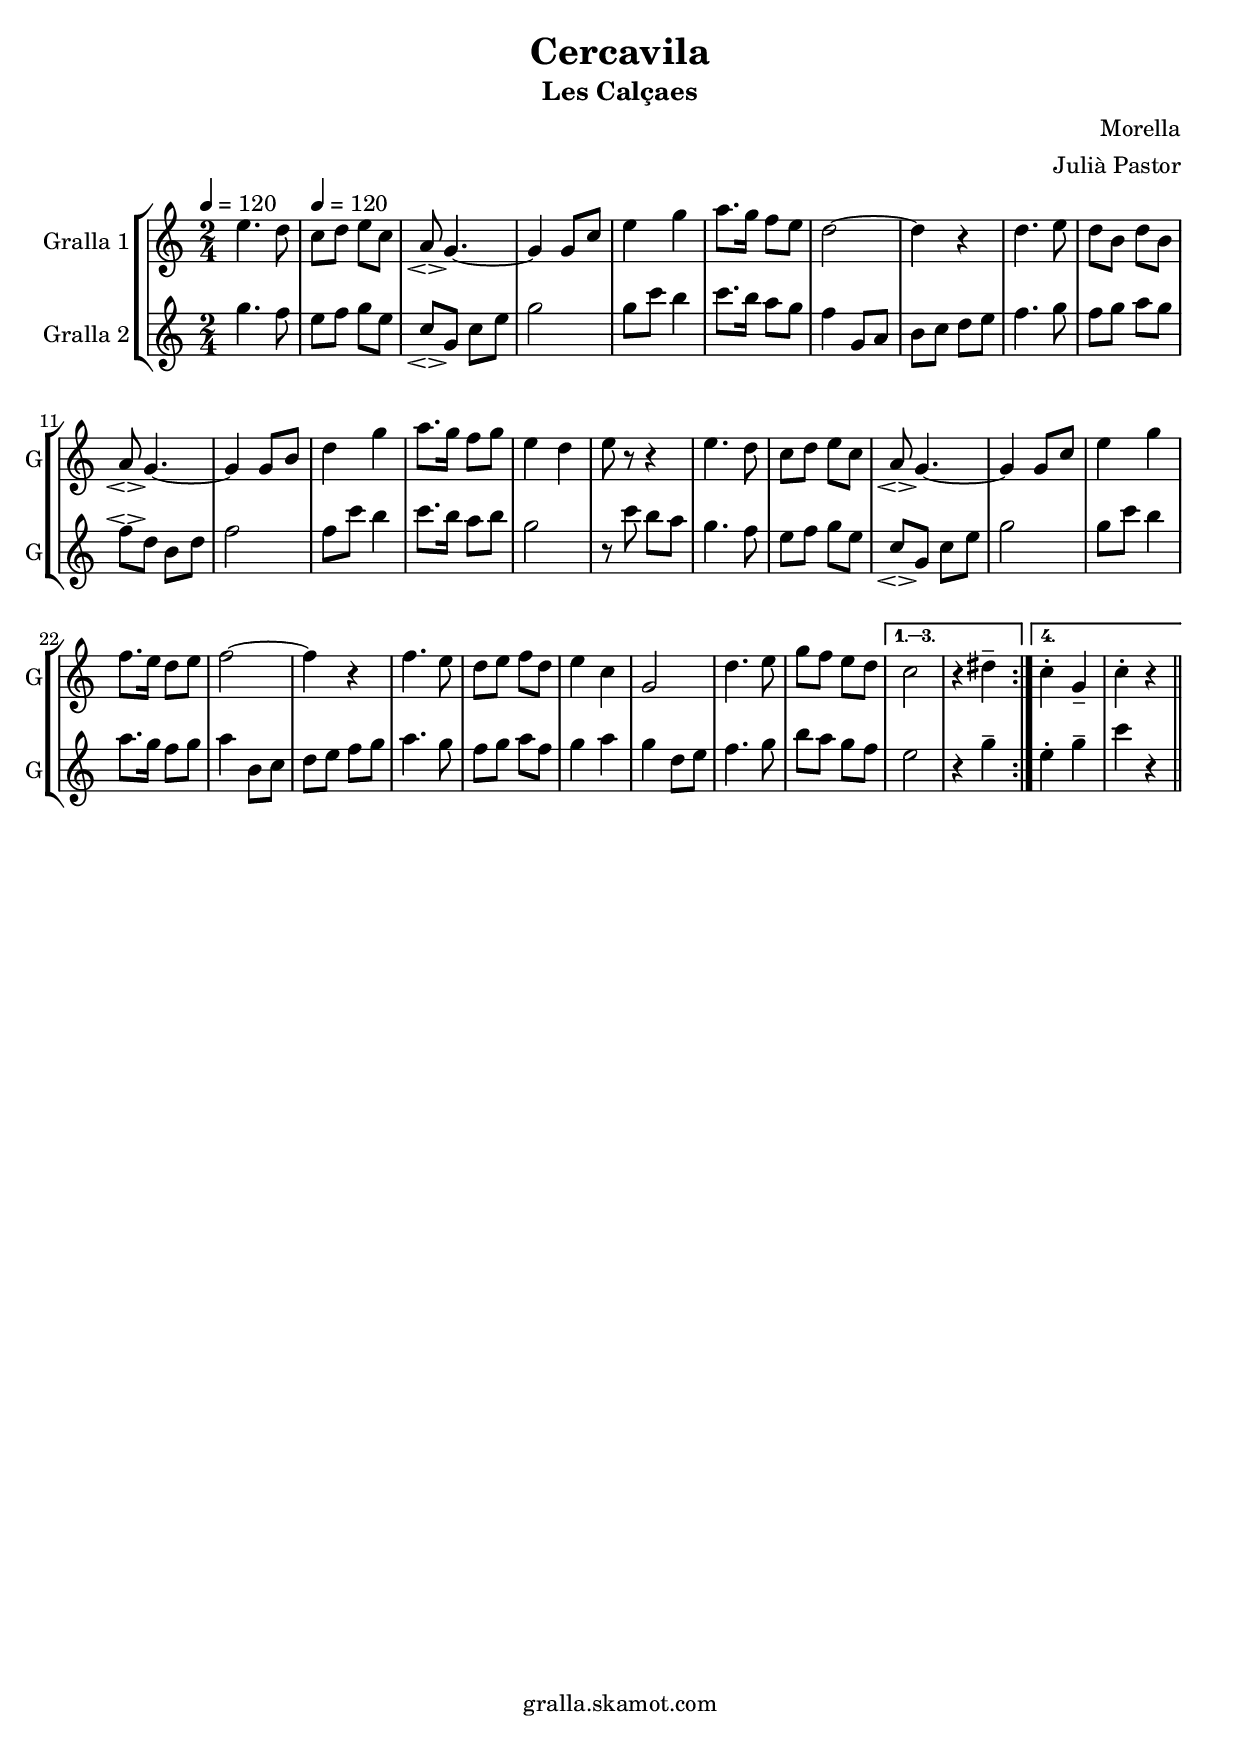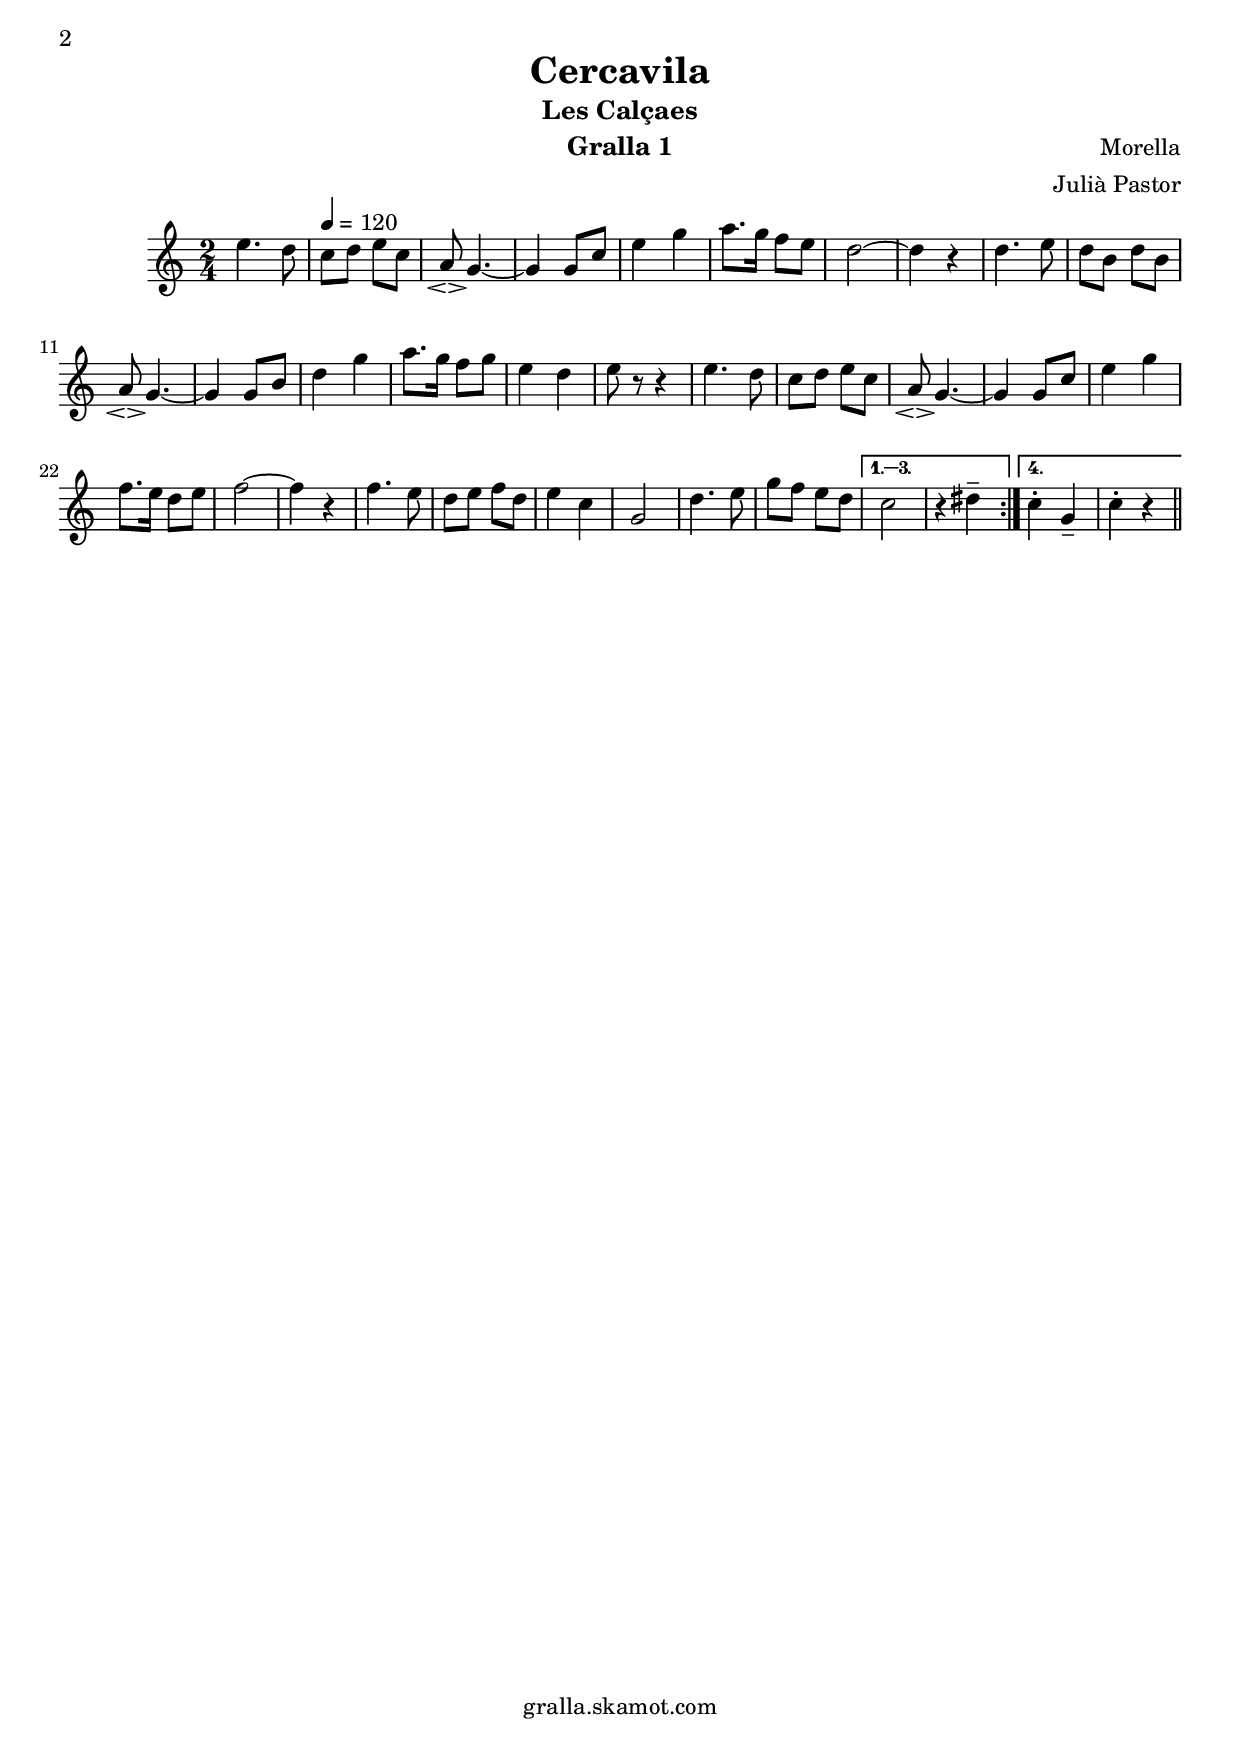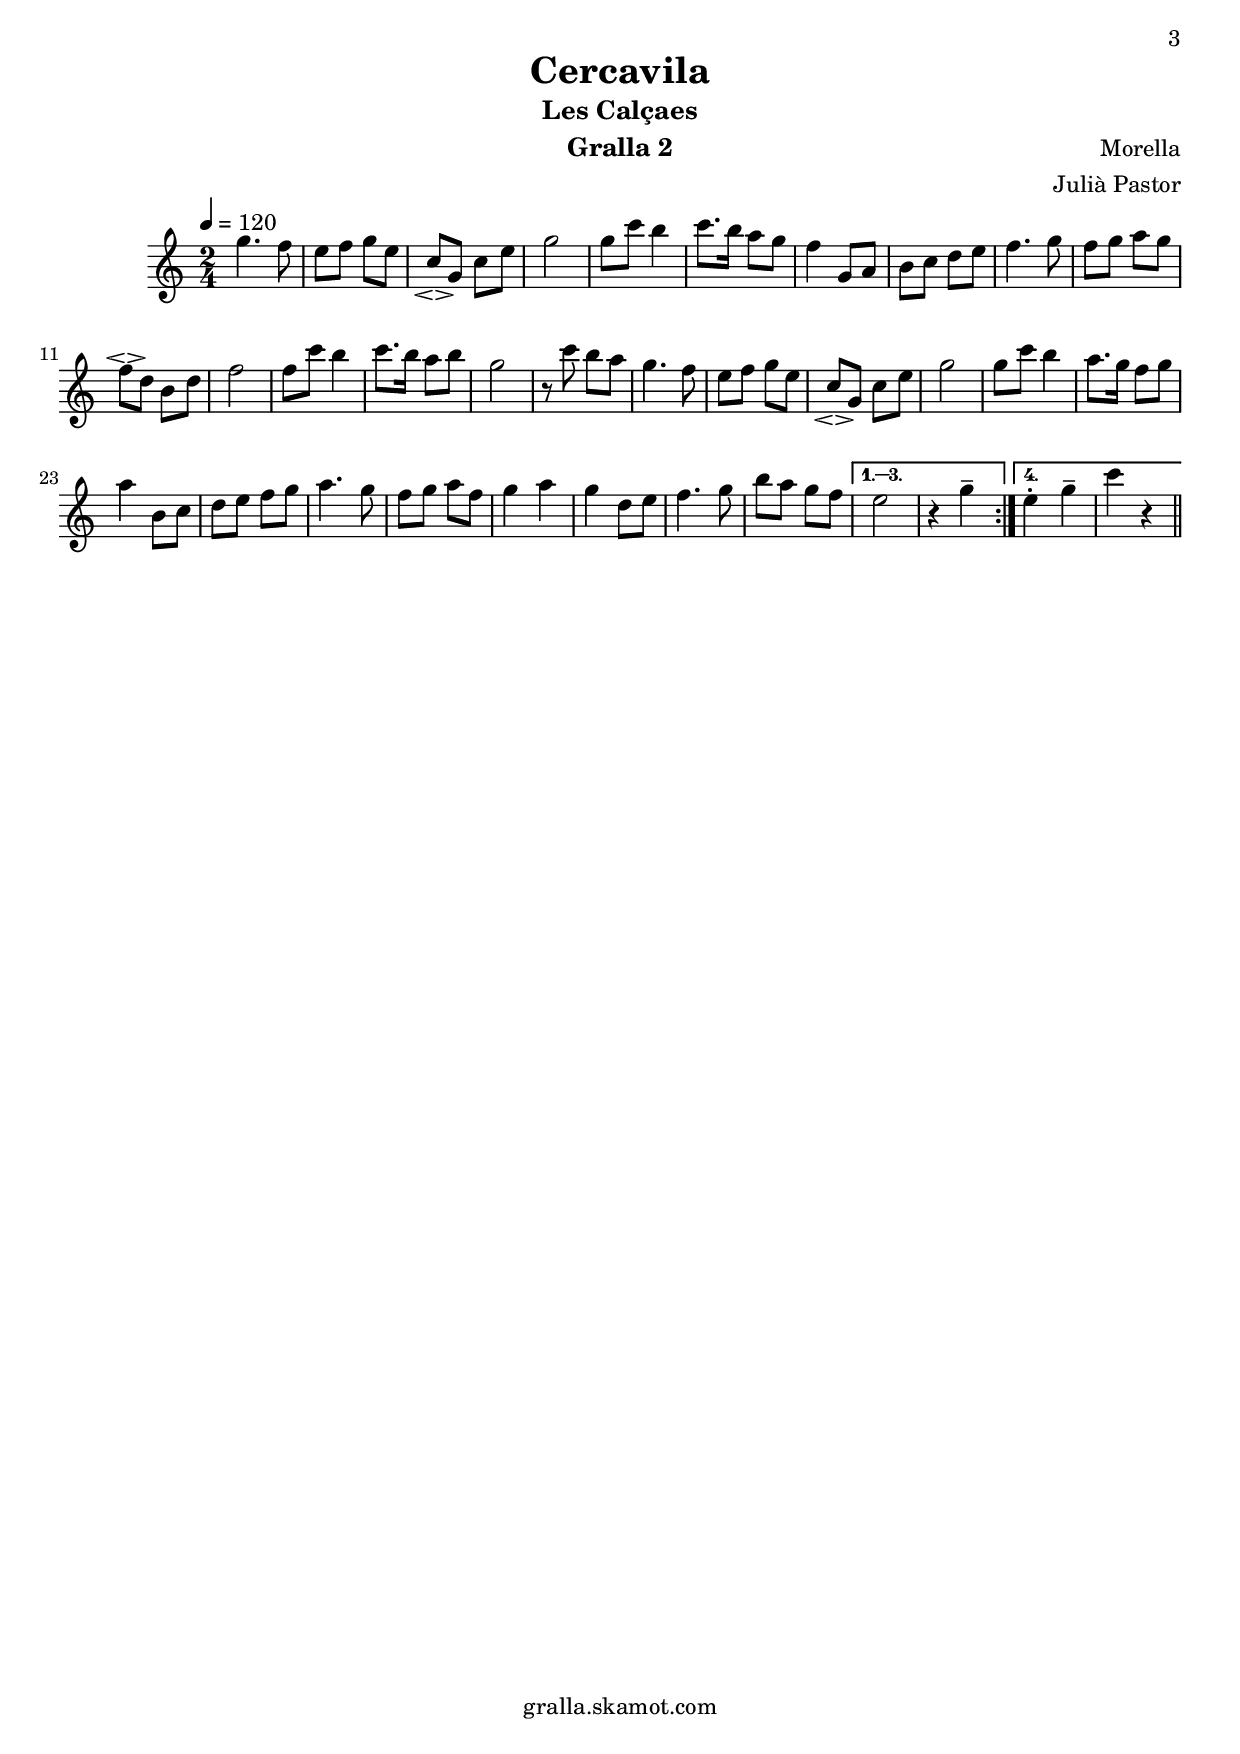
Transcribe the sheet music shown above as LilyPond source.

\version "2.16.2"

\header {
  dedication=""
  title="Cercavila"
  subtitle="Les Calçaes"
  subsubtitle=""
  poet=""
  meter=""
  piece=""
  composer="Morella"
  arranger="Julià Pastor"
  opus=""
  instrument=""
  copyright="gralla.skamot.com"
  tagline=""
}

liniaroAa =
\relative e''
{
  \clef treble
  \key c \major
  \time 2/4
  \repeat volta 4 { e4. d8 \tempo 4 = 120  |
  c8 d e c  |
  a8 \espressivo g4. ~  |
  g4 g8 c  |
  %05
  e4 g  |
  a8. g16 f8 e  |
  d2 ~  |
  d4 r  |
  d4. e8  |
  %10
  d8 b d b  |
  a8 \espressivo g4. ~  |
  g4 g8 b  |
  d4 g  |
  a8. g16 f8 g  |
  %15
  e4 d  |
  e8 r r4  | % kompletite
  e4. d8  |
  c8 d e c  |
  a8 \espressivo g4. ~  |
  %20
  g4 g8 c  |
  e4 g  |
  f8. e16 d8 e  |
  f2 ~  |
  f4 r  |
  %25
  f4. e8  |
  d8 e f d  |
  e4 c  |
  g2  |
  d'4. e8  |
  %30
  g8 f e d }
  \alternative { { c2  |
  r4 dis -- }
  { c4 -. g --  |
  c4 -. -. r } } \bar "||"
}

liniaroAb =
\relative g''
{
  \tempo 4 = 120
  \clef treble
  \key c \major
  \time 2/4
  \repeat volta 4 { g4. f8  |
  e8 f g e  |
  c8 \espressivo g c e  |
  g2  |
  %05
  g8 c b4  |
  c8. b16 a8 g  |
  f4 g,8 a  |
  b8 c d e  |
  f4. g8  |
  %10
  f8 g a g  |
  f8 \espressivo d b d  |
  f2  |
  f8 c' b4  |
  c8. b16 a8 b  |
  %15
  g2  |
  r8 c b a  |
  g4. f8  |
  e8 f g e  |
  c8 \espressivo g c e  |
  %20
  g2  |
  g8 c b4  |
  a8. g16 f8 g  |
  a4 b,8 c  |
  d8 e f g  |
  %25
  a4. g8  |
  f8 g a f  |
  g4 a  |
  g4 d8 e  |
  f4. g8  |
  %30
  b8 a g f }
  \alternative { { e2  |
  r4 g -- }
  { e4 -. g --  |
  c4 r } } \bar "||"
}

\bookpart {
  \score {
    \new StaffGroup {
      \override Score.RehearsalMark.self-alignment-X = #LEFT
      <<
        \new Staff \with {instrumentName = #"Gralla 1" shortInstrumentName = #"G"} \liniaroAa
        \new Staff \with {instrumentName = #"Gralla 2" shortInstrumentName = #"G"} \liniaroAb
      >>
    }
    \layout {}
  }
  \score { \unfoldRepeats
    \new StaffGroup {
      \override Score.RehearsalMark.self-alignment-X = #LEFT
      <<
        \new Staff \with {instrumentName = #"Gralla 1" shortInstrumentName = #"G"} \liniaroAa
        \new Staff \with {instrumentName = #"Gralla 2" shortInstrumentName = #"G"} \liniaroAb
      >>
    }
    \midi {
      \set Staff.midiInstrument = "oboe"
      \set DrumStaff.midiInstrument = "drums"
    }
  }
}

\bookpart {
  \header {instrument="Gralla 1"}
  \score {
    \new StaffGroup {
      \override Score.RehearsalMark.self-alignment-X = #LEFT
      <<
        \new Staff \liniaroAa
      >>
    }
    \layout {}
  }
  \score { \unfoldRepeats
    \new StaffGroup {
      \override Score.RehearsalMark.self-alignment-X = #LEFT
      <<
        \new Staff \liniaroAa
      >>
    }
    \midi {
      \set Staff.midiInstrument = "oboe"
      \set DrumStaff.midiInstrument = "drums"
    }
  }
}

\bookpart {
  \header {instrument="Gralla 2"}
  \score {
    \new StaffGroup {
      \override Score.RehearsalMark.self-alignment-X = #LEFT
      <<
        \new Staff \liniaroAb
      >>
    }
    \layout {}
  }
  \score { \unfoldRepeats
    \new StaffGroup {
      \override Score.RehearsalMark.self-alignment-X = #LEFT
      <<
        \new Staff \liniaroAb
      >>
    }
    \midi {
      \set Staff.midiInstrument = "oboe"
      \set DrumStaff.midiInstrument = "drums"
    }
  }
}

